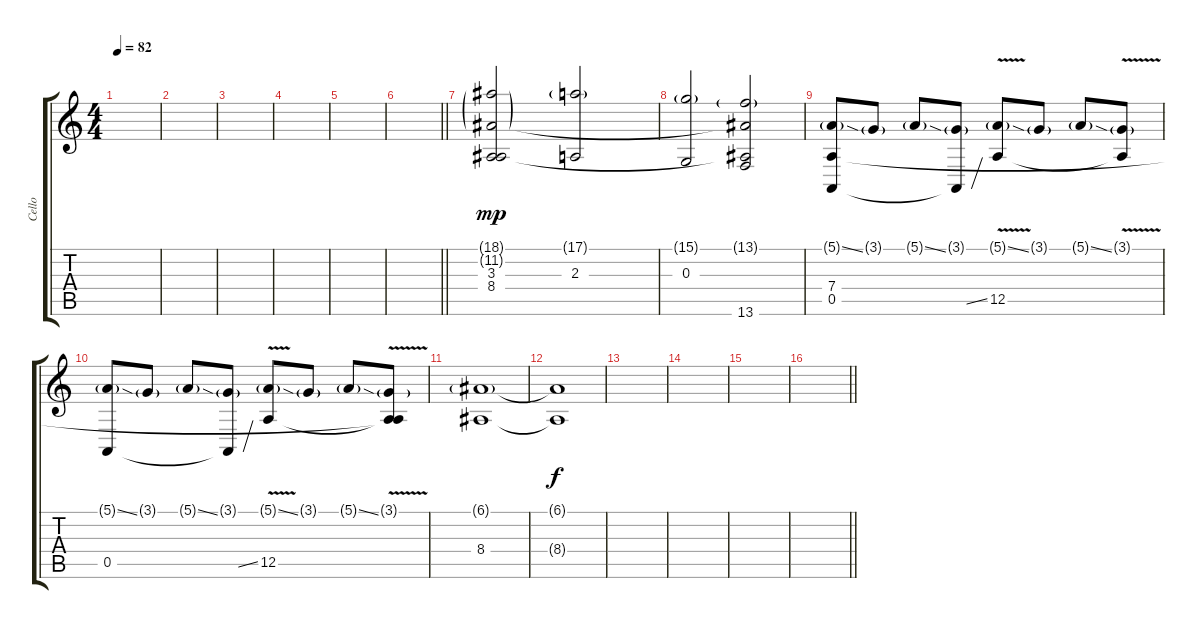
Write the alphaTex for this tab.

\track ("Cello" "Cello") {instrument cello}
\staff {score tabs}
\tuning (E4 B3 G3 D3 A2 E2) {hide}
\ts (4 4)
\tempo 82
\clef g2
\ks c
|
|
|
|
|
\barLineRight lightlight
|
(18.1{g} 11.2{g} 3.3 8.4).2{dy mp} (17.1{g} 2.3).2 |
(15.1{g} 0.3).2 (13.1{g} 11.2{t} 8.4{t} 13.6).2 |
(5.1{ss g} 7.4 0.5).8 3.1{g}.8 5.1{ss g}.8 (3.1{g} 0.5{ss t}).8 (5.1{ss g} 12.5{v}).8 3.1{g}.8 5.1{ss g}.8 (3.1{g} 12.5{t}).8 |
(5.1{ss g} 0.5).8 3.1{g}.8 5.1{ss g}.8 (3.1{g} 0.5{ss t}).8 (5.1{ss g} 12.5{v}).8 3.1{g}.8 5.1{ss g}.8 (3.1{g} 7.4{t} 12.5{t}).8 |
(6.1{g} 8.4).1 |
(6.1{t} 8.4{t}).1{dy f} |
|
|
|
\barLineRight lightlight
